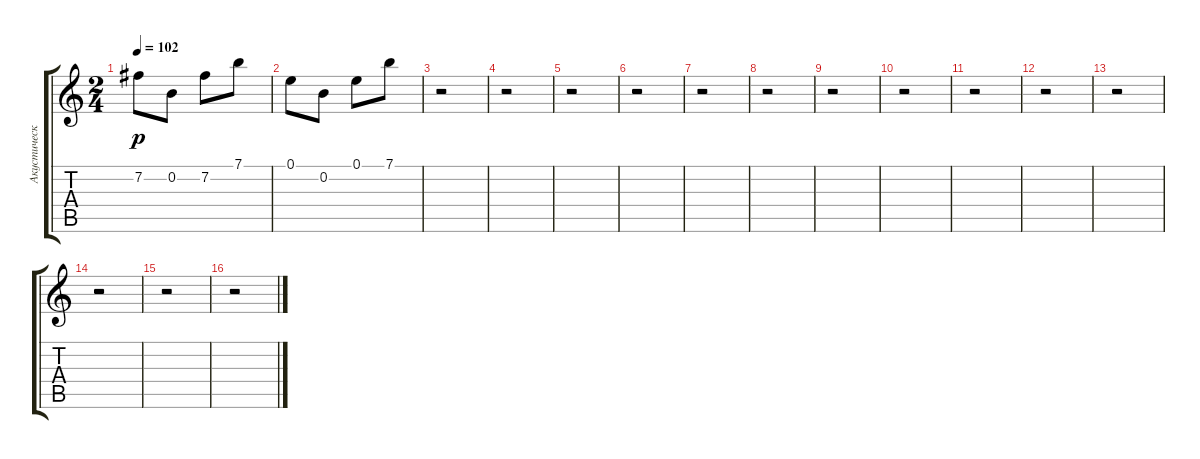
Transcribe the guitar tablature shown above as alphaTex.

\track ("Акустическая гитара" "Акустическ") {instrument acousticguitarsteel}
\staff {score tabs}
\tuning (E4 B3 G3 D3 A2 E2) {hide}
\ts (2 4)
\tempo 102
\clef g2
\ks c
7.2.8{dy p} 0.2.8 7.2.8 7.1.8 |
0.1.8 0.2.8 0.1.8 7.1.8 |
r.2 |
r.2 |
r.2 |
r.2 |
r.2 |
r.2 |
r.2 |
r.2 |
r.2 |
r.2 |
r.2 |
r.2 |
r.2 |
r.2
